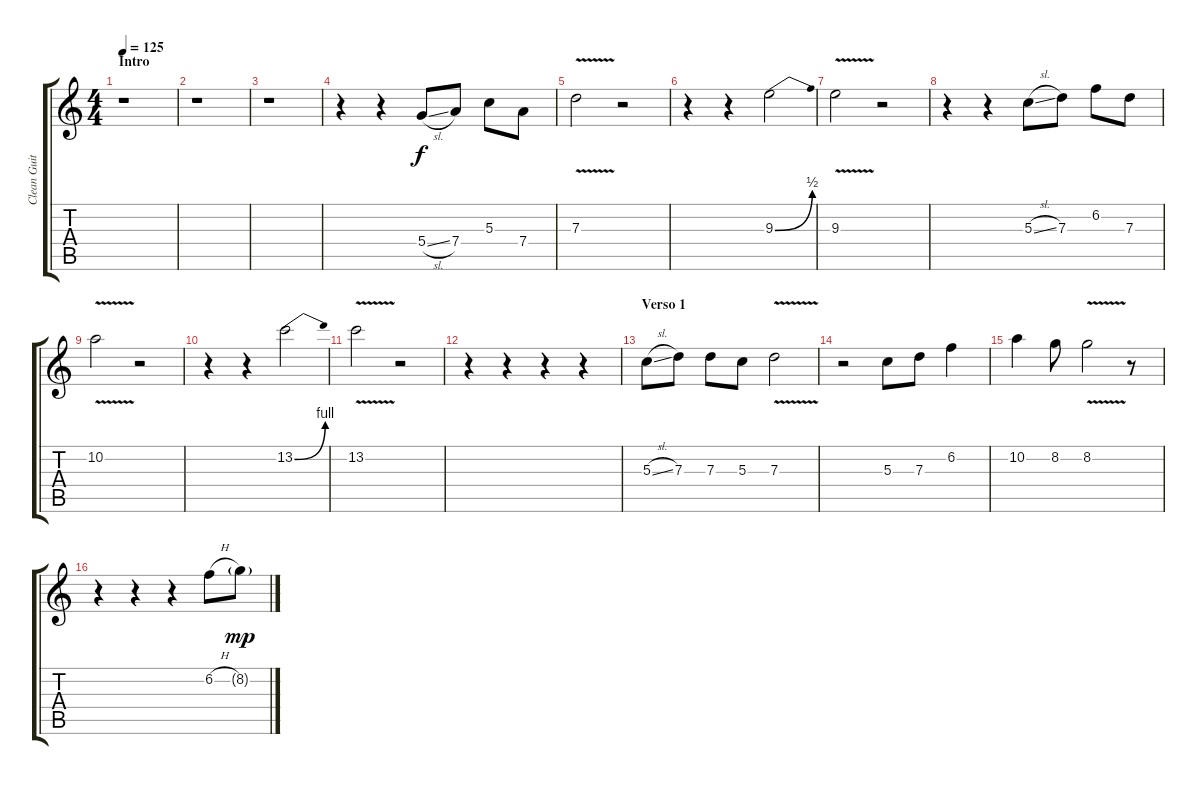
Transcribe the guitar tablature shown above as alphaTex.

\track ("Clean Guitar" "Clean Guit") {instrument electricguitarclean}
\staff {score tabs}
\tuning (E4 B3 G3 D3 A2 E2) {hide}
\ts (4 4)
\section ("" "Intro")
\tempo 125
\clef g2
\ks c
r.1{dy f instrument electricguitarclean} |
r.1 |
r.1 |
r.4 r.4 5.4{sl}.8 7.4.8 5.3.8 7.4.8 |
7.3{v}.2 r.2 |
r.4 r.4 9.3{be (bend 0 0 60 2)}.2 |
9.3{v}.2 r.2 |
r.4 r.4 5.3{sl}.8 7.3.8 6.2.8 7.3.8 |
10.2{v}.2 r.2 |
r.4 r.4 13.2{be (bend 0 0 60 4)}.2 |
13.2{v}.2 r.2 |
r.4 r.4 r.4 r.4 |
\section ("" "Verso 1")
5.3{sl}.8 7.3.8 7.3.8 5.3.8 7.3{v}.2 |
r.2 5.3.8 7.3.8 6.2.4 |
10.2.4 8.2.8 8.2{v}.2 r.8 |
r.4 r.4 r.4 6.2{h}.8 8.2{g}.8{dy mp}
